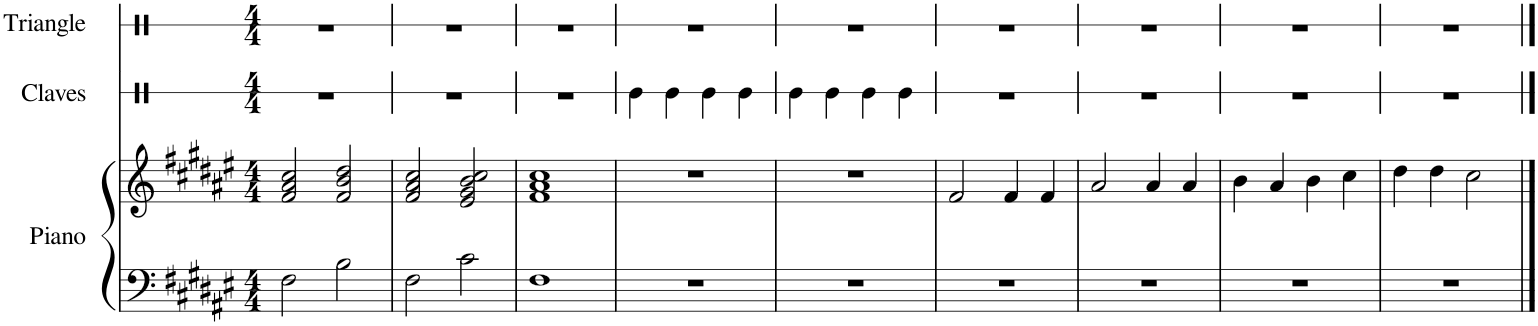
**kern	**kern	**kern	**kern
*part3	*part3	*part2	*part1
*staff4	*staff3	*staff2	*staff1
*I"Piano	*	*I"Claves	*I"Triangle
*I'Pno.	*	*I'Clv.	*I'Trgl.
*	*	*stria1	*stria1
*clefF4	*clefG2	*clefX	*clefX
*k[f#c#g#d#a#e#]	*k[f#c#g#d#a#e#]	*k[]	*k[]
*M4/4	*M4/4	*M4/4	*M4/4
=1	=1	=1	=1
2F#\	2f#/ 2a#/ 2cc#/	1r	1r
2B\	2f#/ 2b/ 2dd#/	.	.
=2	=2	=2	=2
2F#\	2f#/ 2a#/ 2cc#/	1r	1r
2c#\	2e#/ 2g#/ 2b/ 2cc#/	.	.
=3	=3	=3	=3
1F#	1f# 1a# 1cc#	1r	1r
=4	=4	=4	=4
1r	1r	4Re\	1r
.	.	4Re\	.
.	.	4Re\	.
.	.	4Re\	.
=5	=5	=5	=5
1r	1r	4Re\	1r
.	.	4Re\	.
.	.	4Re\	.
.	.	4Re\	.
=6	=6	=6	=6
1r	2f#/	1r	1r
.	4f#/	.	.
.	4f#/	.	.
=7	=7	=7	=7
1r	2a#/	1r	1r
.	4a#/	.	.
.	4a#/	.	.
=8	=8	=8	=8
1r	4b\	1r	1r
.	4a#/	.	.
.	4b\	.	.
.	4cc#\	.	.
=9	=9	=9	=9
1r	4dd#\	1r	1r
.	4dd#\	.	.
.	2cc#\	.	.
==	==	==	==
*-	*-	*-	*-
